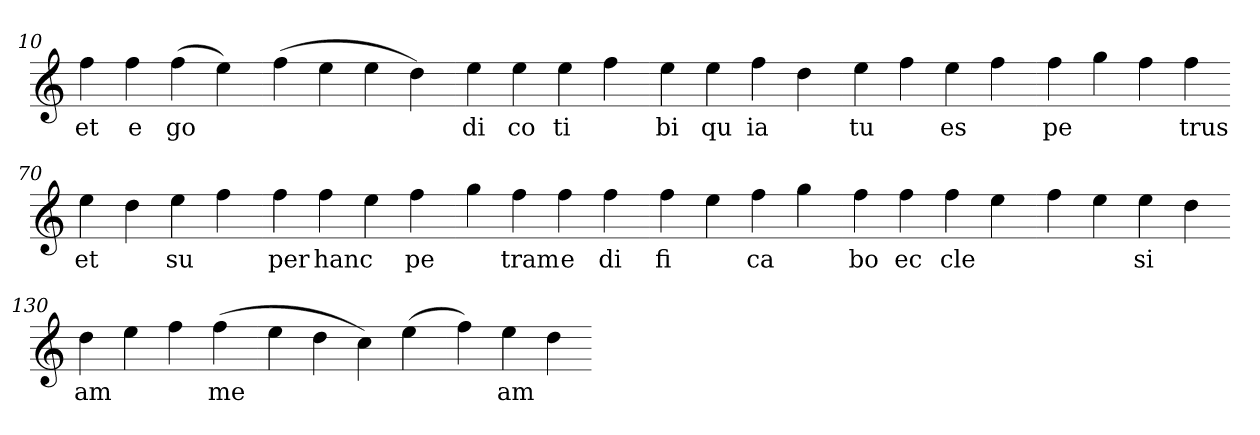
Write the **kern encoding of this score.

**kern	**text
*part1	*part1
*staff1	*staff1
*clefG2	*
=10.	=10.
4ff	et
4ff	e
(>4ff	go
4ee)	.
=20.-	=20.-
(>4ff	.
4ee	.
4ee	.
4dd)	.
=30.-	=30.-
4ee	di
4ee	co
4ee	ti
4ff	.
=40.-	=40.-
4ee	bi
4ee	qu
4ff	ia
4dd	.
=50.-	=50.-
4ee	tu
4ff	.
4ee	es
4ff	.
=60.-	=60.-
4ff	pe
4gg	.
4ff	.
4ff	trus
=70.-	=70.-
4ee	et
4dd	.
4ee	su
4ff	.
=80.-	=80.-
4ff	per
4ff	hanc
4ee	.
4ff	pe
=90.-	=90.-
4gg	.
4ff	tram
4ff	e
4ff	di
=100.-	=100.-
4ff	fi
4ee	.
4ff	ca
4gg	.
=110.-	=110.-
4ff	bo
4ff	ec
4ff	cle
4ee	.
=120.-	=120.-
4ff	.
4ee	.
4ee	si
4dd	.
=130.-	=130.-
4dd	am
4ee	.
4ff	.
(>4ff	me
=140.-	=140.-
4ee	.
4dd	.
4cc)	.
(>4ee	.
=150.-	=150.-
4ff)	.
4ee	am
4dd	.
=-	=-
*-	*-
